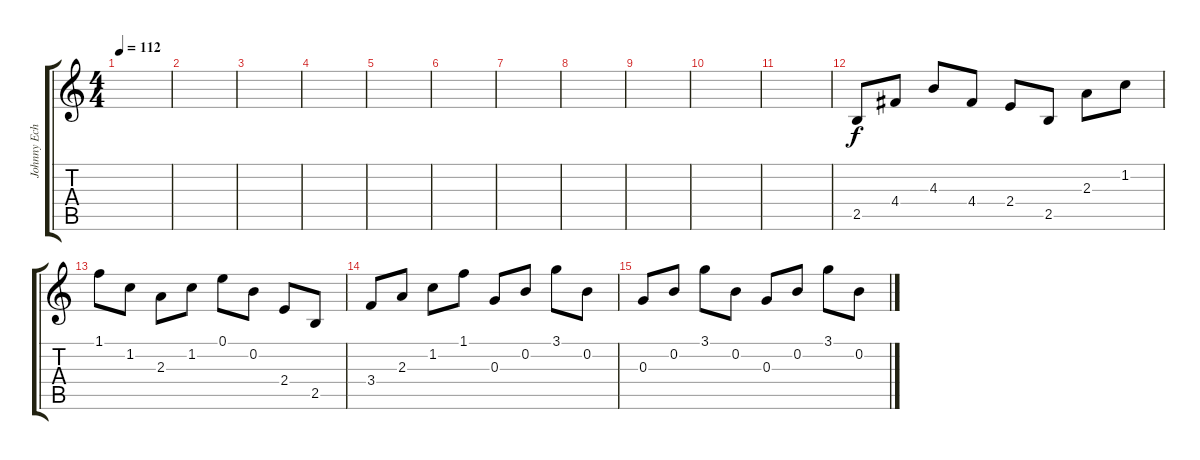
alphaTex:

\track ("Johnny Echols" "Johnny Ech") {instrument acousticguitarnylon}
\staff {score tabs}
\tuning (E4 B3 G3 D3 A2 E2) {hide}
\ts (4 4)
\tempo 112
\clef g2
\ks c
|
|
|
|
|
|
|
|
|
|
|
2.5.8 4.4.8 4.3.8 4.4.8 2.4.8 2.5.8 2.3.8 1.2.8 |
1.1.8 1.2.8 2.3.8 1.2.8 0.1.8 0.2.8 2.4.8 2.5.8 |
3.4.8 2.3.8 1.2.8 1.1.8 0.3.8 0.2.8 3.1.8 0.2.8 |
0.3.8 0.2.8 3.1.8 0.2.8 0.3.8 0.2.8 3.1.8 0.2.8
